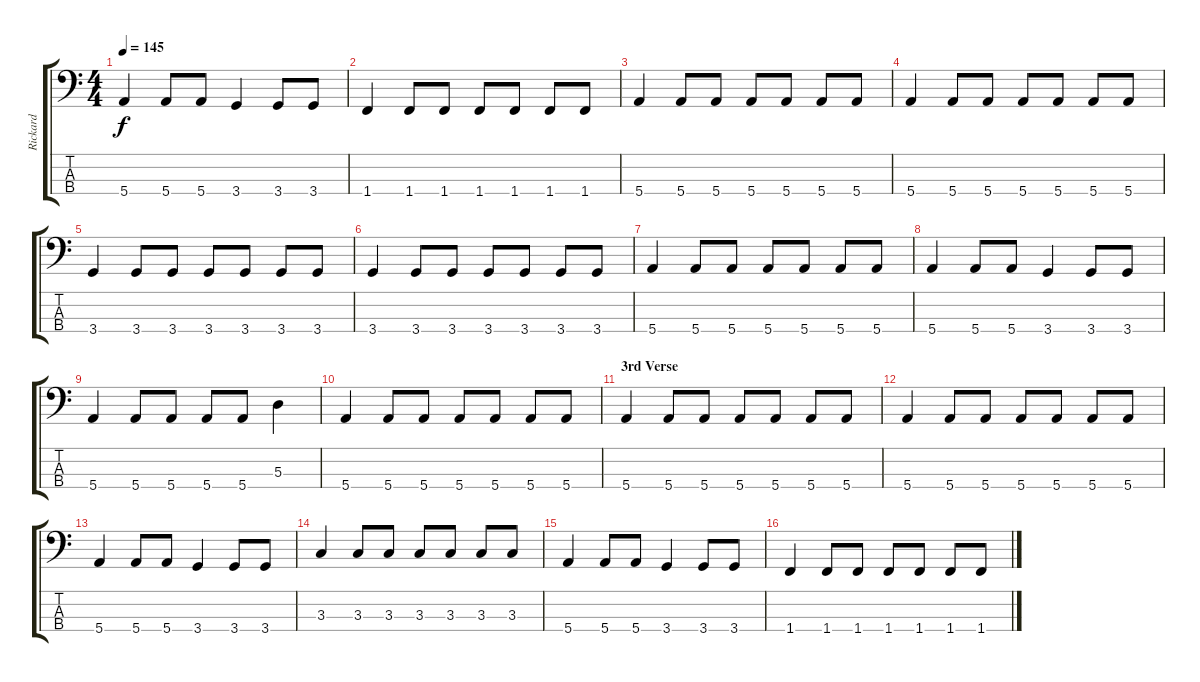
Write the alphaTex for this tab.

\track ("Rickard" "Rickard") {instrument electricbassfinger}
\staff {score tabs}
\tuning (G2 D2 A1 E1) {hide}
\ts (4 4)
\tempo 145
\clef f4
\ks c
5.4.4{dy f} 5.4.8 5.4.8 3.4.4 3.4.8 3.4.8 |
1.4.4 1.4.8 1.4.8 1.4.8 1.4.8 1.4.8 1.4.8 |
5.4.4 5.4.8 5.4.8 5.4.8 5.4.8 5.4.8 5.4.8 |
5.4.4 5.4.8 5.4.8 5.4.8 5.4.8 5.4.8 5.4.8 |
3.4.4 3.4.8 3.4.8 3.4.8 3.4.8 3.4.8 3.4.8 |
3.4.4 3.4.8 3.4.8 3.4.8 3.4.8 3.4.8 3.4.8 |
5.4.4 5.4.8 5.4.8 5.4.8 5.4.8 5.4.8 5.4.8 |
5.4.4 5.4.8 5.4.8 3.4.4 3.4.8 3.4.8 |
5.4.4 5.4.8 5.4.8 5.4.8 5.4.8 5.3.4 |
5.4.4 5.4.8 5.4.8 5.4.8 5.4.8 5.4.8 5.4.8 |
\section ("" "3rd Verse")
5.4.4 5.4.8 5.4.8 5.4.8 5.4.8 5.4.8 5.4.8 |
5.4.4 5.4.8 5.4.8 5.4.8 5.4.8 5.4.8 5.4.8 |
5.4.4 5.4.8 5.4.8 3.4.4 3.4.8 3.4.8 |
3.3.4 3.3.8 3.3.8 3.3.8 3.3.8 3.3.8 3.3.8 |
5.4.4 5.4.8 5.4.8 3.4.4 3.4.8 3.4.8 |
1.4.4 1.4.8 1.4.8 1.4.8 1.4.8 1.4.8 1.4.8
